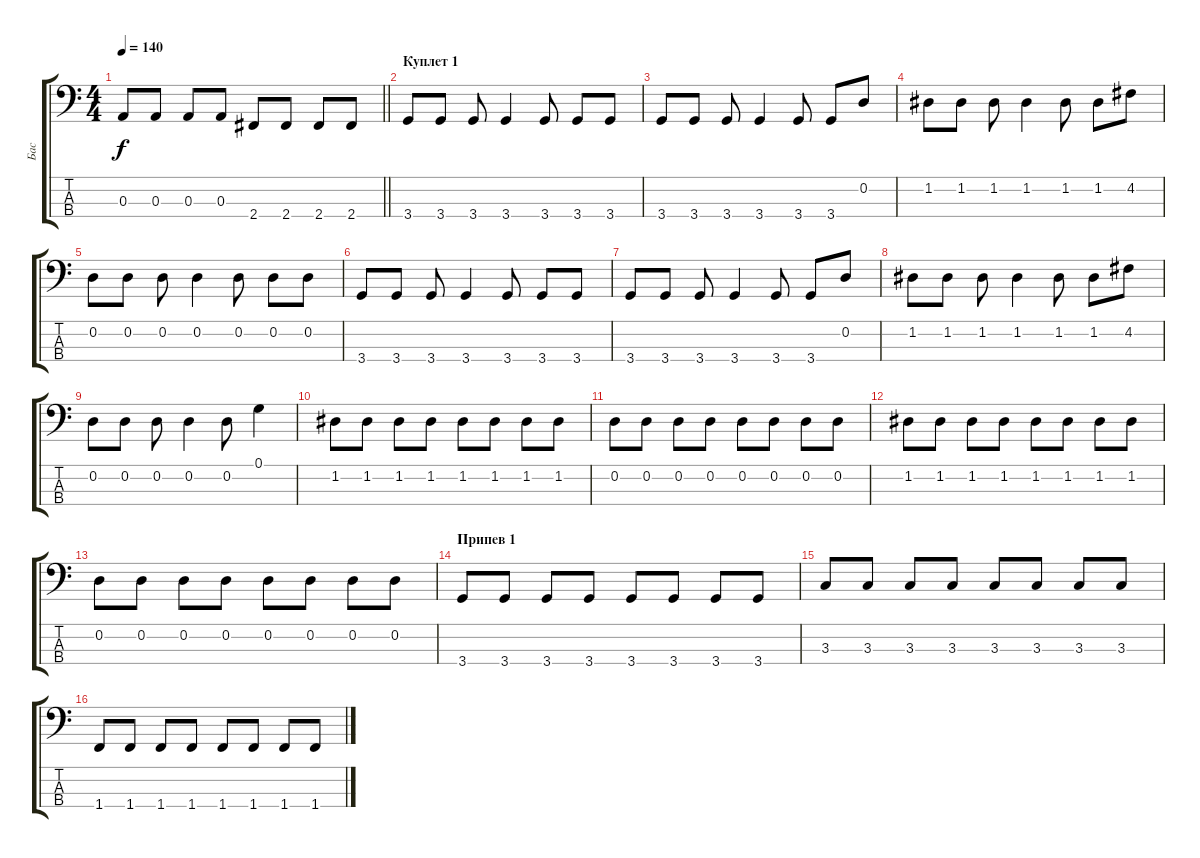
\track ("Бас" "Бас") {instrument electricbassfinger}
\staff {score tabs}
\tuning (G2 D2 A1 E1) {hide}
\ts (4 4)
\tempo 140
\clef f4
\barLineRight lightlight
\ks c
0.3.8{dy f} 0.3.8 0.3.8 0.3.8 2.4.8 2.4.8 2.4.8 2.4.8 |
\section ("" "Куплет 1")
3.4.8 3.4.8 3.4.8 3.4.4 3.4.8 3.4.8 3.4.8 |
3.4.8 3.4.8 3.4.8 3.4.4 3.4.8 3.4.8 0.2.8 |
1.2.8 1.2.8 1.2.8 1.2.4 1.2.8 1.2.8 4.2.8 |
0.2.8 0.2.8 0.2.8 0.2.4 0.2.8 0.2.8 0.2.8 |
3.4.8 3.4.8 3.4.8 3.4.4 3.4.8 3.4.8 3.4.8 |
3.4.8 3.4.8 3.4.8 3.4.4 3.4.8 3.4.8 0.2.8 |
1.2.8 1.2.8 1.2.8 1.2.4 1.2.8 1.2.8 4.2.8 |
0.2.8 0.2.8 0.2.8 0.2.4 0.2.8 0.1.4 |
1.2.8 1.2.8 1.2.8 1.2.8 1.2.8 1.2.8 1.2.8 1.2.8 |
0.2.8 0.2.8 0.2.8 0.2.8 0.2.8 0.2.8 0.2.8 0.2.8 |
1.2.8 1.2.8 1.2.8 1.2.8 1.2.8 1.2.8 1.2.8 1.2.8 |
0.2.8 0.2.8 0.2.8 0.2.8 0.2.8 0.2.8 0.2.8 0.2.8 |
\section ("" "Припев 1")
3.4.8 3.4.8 3.4.8 3.4.8 3.4.8 3.4.8 3.4.8 3.4.8 |
3.3.8 3.3.8 3.3.8 3.3.8 3.3.8 3.3.8 3.3.8 3.3.8 |
1.4.8 1.4.8 1.4.8 1.4.8 1.4.8 1.4.8 1.4.8 1.4.8
